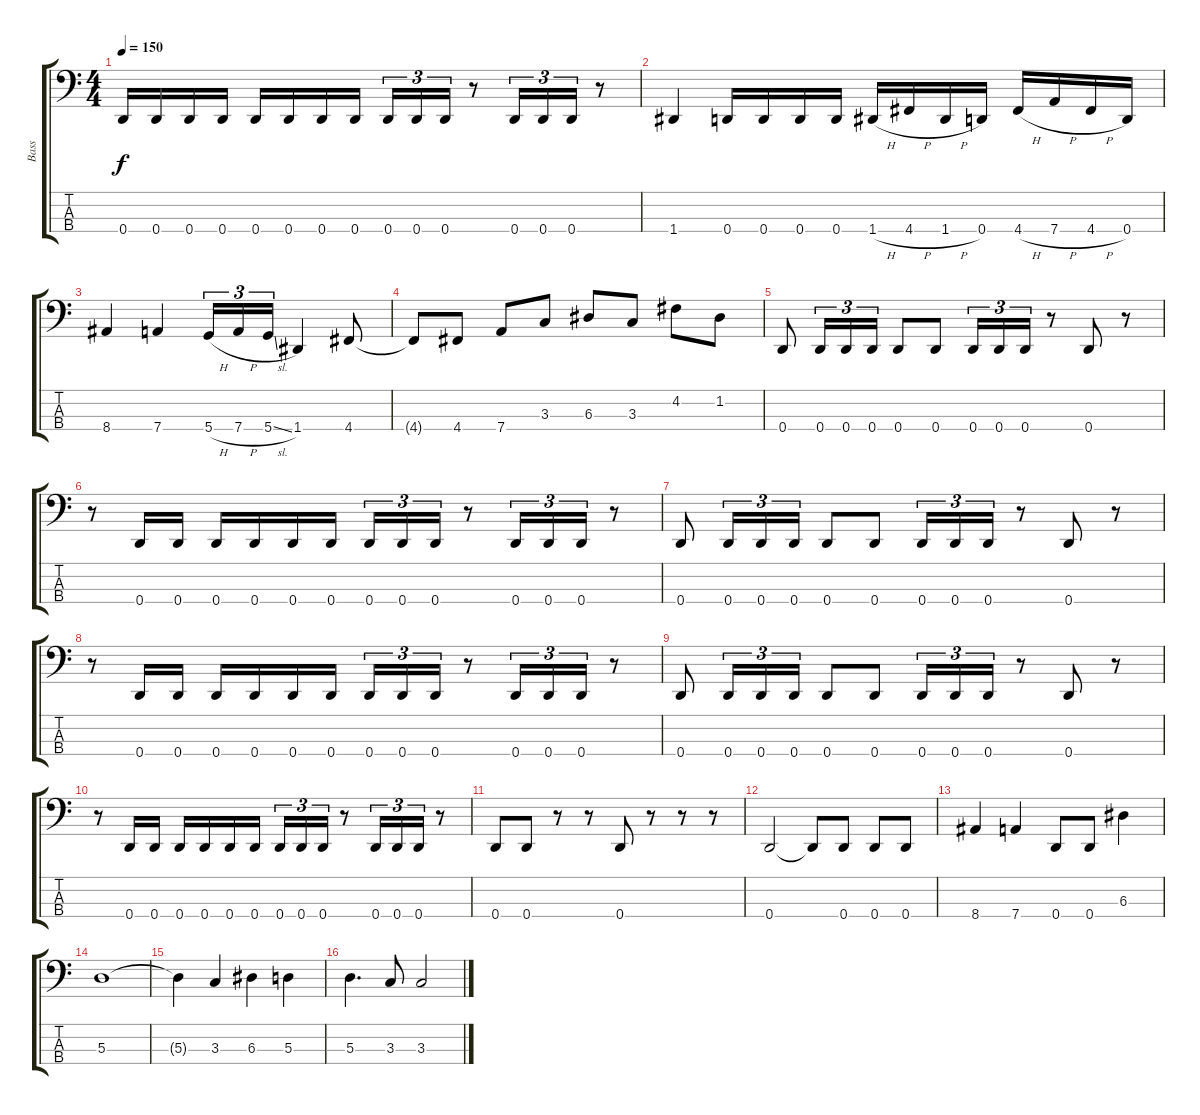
\track ("Bass" "Bass") {instrument electricbasspick}
\staff {score tabs}
\tuning (G2 D2 A1 D1) {hide}
\ts (4 4)
\tempo 150
\clef f4
\ks c
0.4.16{dy f} 0.4.16 0.4.16 0.4.16 0.4.16 0.4.16 0.4.16 0.4.16 0.4.16{tu (3 2)} 0.4.16{tu (3 2)} 0.4.16{tu (3 2)} r.8 0.4.16{tu (3 2)} 0.4.16{tu (3 2)} 0.4.16{tu (3 2)} r.8 |
1.4.4 0.4.16 0.4.16 0.4.16 0.4.16 1.4{h}.16 4.4{h}.16 1.4{h}.16 0.4.16 4.4{h}.16 7.4{h}.16 4.4{h}.16 0.4.16 |
8.4.4 7.4.4 5.4{h}.16{tu (3 2)} 7.4{h}.16{tu (3 2)} 5.4{sl}.16{tu (3 2)} 1.4.4 4.4.8 |
4.4{t}.8 4.4.8 7.4.8 3.3.8 6.3.8 3.3.8 4.2.8 1.2.8 |
0.4.8 0.4.16{tu (3 2)} 0.4.16{tu (3 2)} 0.4.16{tu (3 2)} 0.4.8 0.4.8 0.4.16{tu (3 2)} 0.4.16{tu (3 2)} 0.4.16{tu (3 2)} r.8 0.4.8 r.8 |
r.8 0.4.16 0.4.16 0.4.16 0.4.16 0.4.16 0.4.16 0.4.16{tu (3 2)} 0.4.16{tu (3 2)} 0.4.16{tu (3 2)} r.8 0.4.16{tu (3 2)} 0.4.16{tu (3 2)} 0.4.16{tu (3 2)} r.8 |
0.4.8 0.4.16{tu (3 2)} 0.4.16{tu (3 2)} 0.4.16{tu (3 2)} 0.4.8 0.4.8 0.4.16{tu (3 2)} 0.4.16{tu (3 2)} 0.4.16{tu (3 2)} r.8 0.4.8 r.8 |
r.8 0.4.16 0.4.16 0.4.16 0.4.16 0.4.16 0.4.16 0.4.16{tu (3 2)} 0.4.16{tu (3 2)} 0.4.16{tu (3 2)} r.8 0.4.16{tu (3 2)} 0.4.16{tu (3 2)} 0.4.16{tu (3 2)} r.8 |
0.4.8 0.4.16{tu (3 2)} 0.4.16{tu (3 2)} 0.4.16{tu (3 2)} 0.4.8 0.4.8 0.4.16{tu (3 2)} 0.4.16{tu (3 2)} 0.4.16{tu (3 2)} r.8 0.4.8 r.8 |
r.8 0.4.16 0.4.16 0.4.16 0.4.16 0.4.16 0.4.16 0.4.16{tu (3 2)} 0.4.16{tu (3 2)} 0.4.16{tu (3 2)} r.8 0.4.16{tu (3 2)} 0.4.16{tu (3 2)} 0.4.16{tu (3 2)} r.8 |
0.4.8 0.4.8 r.8 r.8 0.4.8 r.8 r.8 r.8 |
0.4.2 0.4{t}.8 0.4.8 0.4.8 0.4.8 |
8.4.4 7.4.4 0.4.8 0.4.8 6.3.4 |
5.3.1 |
5.3{t}.4 3.3.4 6.3.4 5.3.4 |
5.3.4{d} 3.3.8 3.3.2
